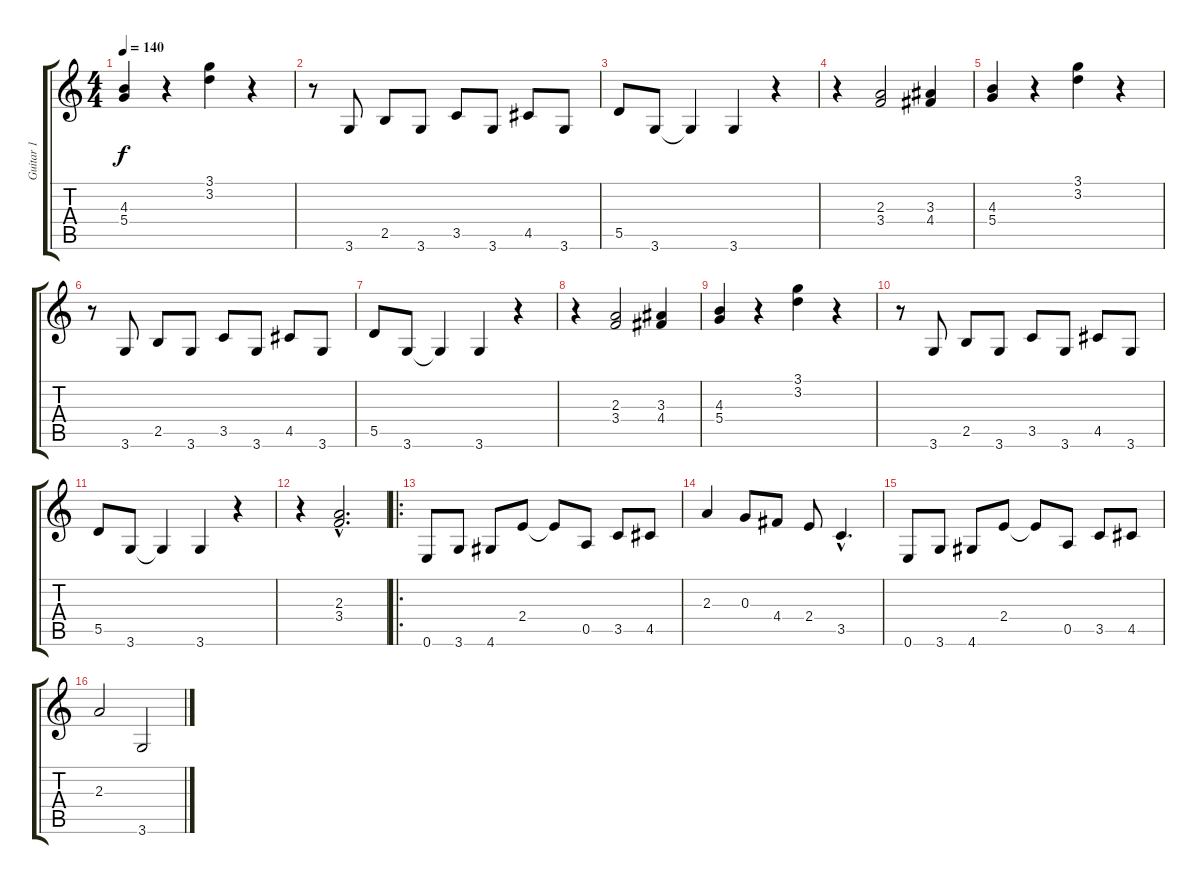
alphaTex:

\track ("Guitar 1" "Guitar 1") {instrument distortionguitar}
\staff {score tabs}
\tuning (E4 B3 G3 D3 A2 E2) {hide}
\ts (4 4)
\tempo 140
\clef g2
\ks c
(4.3 5.4).4{dy f} r.4 (3.1 3.2).4 r.4 |
r.8 3.6.8 2.5.8 3.6.8 3.5.8 3.6.8 4.5.8 3.6.8 |
5.5.8 3.6.8 3.6{t}.4 3.6.4 r.4 |
r.4 (2.3 3.4).2 (3.3 4.4).4 |
(4.3 5.4).4 r.4 (3.1 3.2).4 r.4 |
r.8 3.6.8 2.5.8 3.6.8 3.5.8 3.6.8 4.5.8 3.6.8 |
5.5.8 3.6.8 3.6{t}.4 3.6.4 r.4 |
r.4 (2.3 3.4).2 (3.3 4.4).4 |
(4.3 5.4).4 r.4 (3.1 3.2).4 r.4 |
r.8 3.6.8 2.5.8 3.6.8 3.5.8 3.6.8 4.5.8 3.6.8 |
5.5.8 3.6.8 3.6{t}.4 3.6.4 r.4 |
r.4 (2.3{hac} 3.4{hac}).2{d} |
\ro
0.6.8 3.6.8 4.6.8 2.4.8 2.4{t}.8 0.5.8 3.5.8 4.5.8 |
2.3.4 0.3.8 4.4.8 2.4.8 3.5{hac}.4{d} |
0.6.8 3.6.8 4.6.8 2.4.8 2.4{t}.8 0.5.8 3.5.8 4.5.8 |
2.3.2 3.6.2
